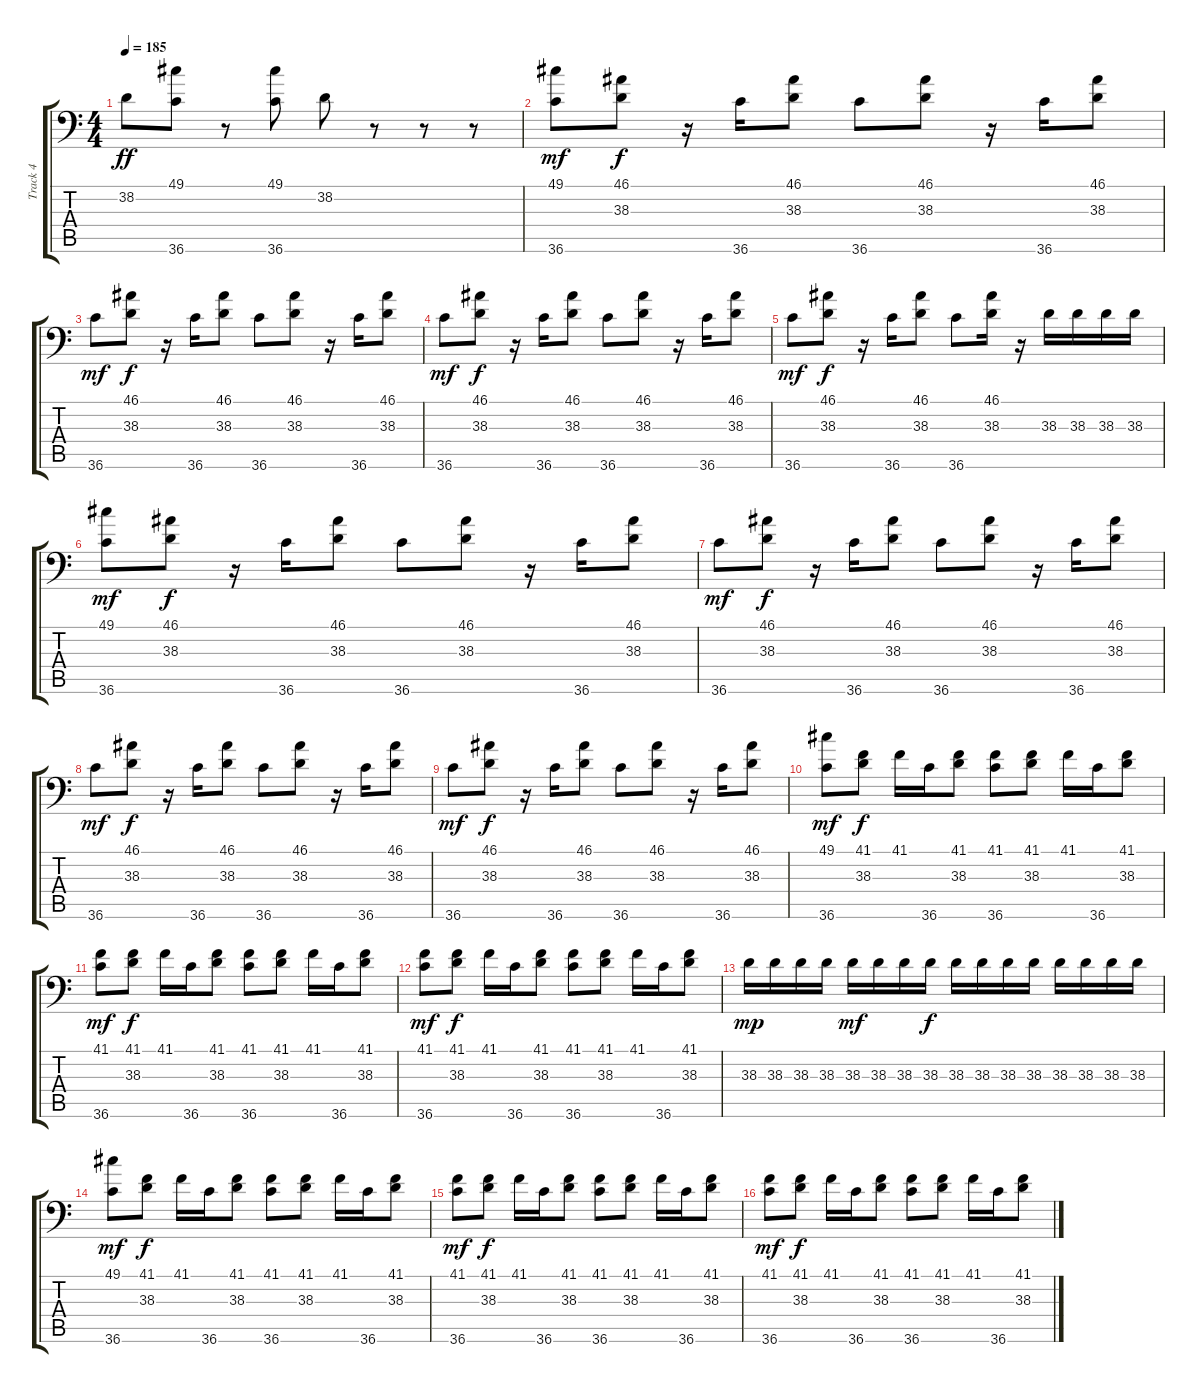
\track ("Track 4" "Track 4") {instrument acousticgrandpiano}
\staff {score tabs}
\tuning (C-1 C-1 C-1 C-1 C-1 C-1) {hide}
\ts (4 4)
\tempo 185
\clef f4
\ks c
38.2.8{dy ff} (49.1 36.6).8 r.8 (49.1 36.6).8 38.2.8 r.8 r.8 r.8 |
(49.1 36.6).8{dy mf} (46.1 38.3).8{dy f} r.16 36.6.16 (46.1 38.3).8 36.6.8 (46.1 38.3).8 r.16 36.6.16 (46.1 38.3).8 |
36.6.8{dy mf} (46.1 38.3).8{dy f} r.16 36.6.16 (46.1 38.3).8 36.6.8 (46.1 38.3).8 r.16 36.6.16 (46.1 38.3).8 |
36.6.8{dy mf} (46.1 38.3).8{dy f} r.16 36.6.16 (46.1 38.3).8 36.6.8 (46.1 38.3).8 r.16 36.6.16 (46.1 38.3).8 |
36.6.8{dy mf} (46.1 38.3).8{dy f} r.16 36.6.16 (46.1 38.3).8 36.6.8 (46.1 38.3).16 r.16 38.3.16 38.3.16 38.3.16 38.3.16 |
(49.1 36.6).8{dy mf} (46.1 38.3).8{dy f} r.16 36.6.16 (46.1 38.3).8 36.6.8 (46.1 38.3).8 r.16 36.6.16 (46.1 38.3).8 |
36.6.8{dy mf} (46.1 38.3).8{dy f} r.16 36.6.16 (46.1 38.3).8 36.6.8 (46.1 38.3).8 r.16 36.6.16 (46.1 38.3).8 |
36.6.8{dy mf} (46.1 38.3).8{dy f} r.16 36.6.16 (46.1 38.3).8 36.6.8 (46.1 38.3).8 r.16 36.6.16 (46.1 38.3).8 |
36.6.8{dy mf} (46.1 38.3).8{dy f} r.16 36.6.16 (46.1 38.3).8 36.6.8 (46.1 38.3).8 r.16 36.6.16 (46.1 38.3).8 |
(49.1 36.6).8{dy mf} (41.1 38.3).8{dy f} 41.1.16 36.6.16 (41.1 38.3).8 (41.1 36.6).8 (41.1 38.3).8 41.1.16 36.6.16 (41.1 38.3).8 |
(41.1 36.6).8{dy mf} (41.1 38.3).8{dy f} 41.1.16 36.6.16 (41.1 38.3).8 (41.1 36.6).8 (41.1 38.3).8 41.1.16 36.6.16 (41.1 38.3).8 |
(41.1 36.6).8{dy mf} (41.1 38.3).8{dy f} 41.1.16 36.6.16 (41.1 38.3).8 (41.1 36.6).8 (41.1 38.3).8 41.1.16 36.6.16 (41.1 38.3).8 |
38.3.16{dy mp} 38.3.16 38.3.16 38.3.16 38.3.16{dy mf} 38.3.16 38.3.16 38.3.16{dy f} 38.3.16 38.3.16 38.3.16 38.3.16 38.3.16 38.3.16 38.3.16 38.3.16 |
(49.1 36.6).8{dy mf} (41.1 38.3).8{dy f} 41.1.16 36.6.16 (41.1 38.3).8 (41.1 36.6).8 (41.1 38.3).8 41.1.16 36.6.16 (41.1 38.3).8 |
(41.1 36.6).8{dy mf} (41.1 38.3).8{dy f} 41.1.16 36.6.16 (41.1 38.3).8 (41.1 36.6).8 (41.1 38.3).8 41.1.16 36.6.16 (41.1 38.3).8 |
(41.1 36.6).8{dy mf} (41.1 38.3).8{dy f} 41.1.16 36.6.16 (41.1 38.3).8 (41.1 36.6).8 (41.1 38.3).8 41.1.16 36.6.16 (41.1 38.3).8
